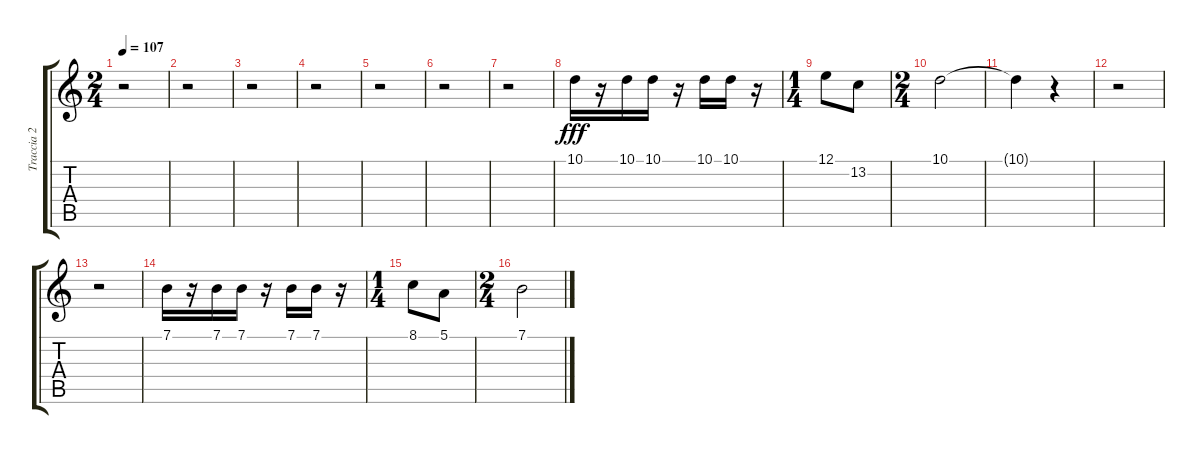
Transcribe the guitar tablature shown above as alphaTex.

\track ("Traccia 2" "Traccia 2") {instrument trumpet}
\staff {score tabs}
\tuning (E4 B3 G3 D3 A2 E2) {hide}
\ts (2 4)
\tempo 107
\clef g2
\ks c
r.2{dy fff} |
r.2 |
r.2 |
r.2 |
r.2 |
r.2 |
r.2 |
10.1.16 r.16 10.1.16 10.1.16 r.16 10.1.16 10.1.16 r.16 |
\ts (1 4)
12.1.8 13.2.8 |
\ts (2 4)
10.1.2 |
10.1{t}.4 r.4 |
r.2 |
r.2 |
7.1.16 r.16 7.1.16 7.1.16 r.16 7.1.16 7.1.16 r.16 |
\ts (1 4)
8.1.8 5.1.8 |
\ts (2 4)
7.1.2
